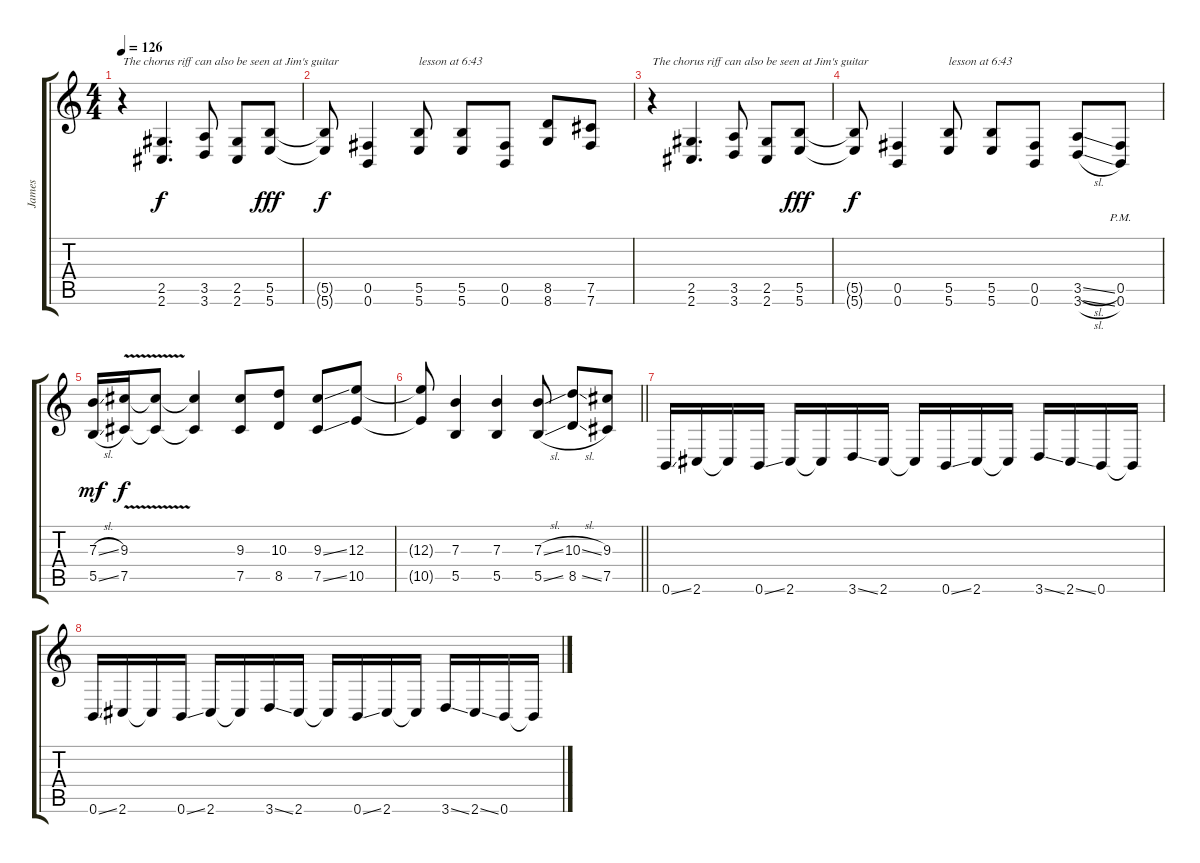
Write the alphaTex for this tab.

\track ("James" "James") {instrument distortionguitar}
\staff {score tabs}
\tuning (C4 Ab3 E3 B2 Gb2 B1) {hide}
\ts (4 4)
\tempo 126
\clef g2
\ks c
r.4{txt "The chorus riff can also be seen at Jim's guitar" dy f} (2.5 2.6).4{d} (3.5 3.6).8 (2.5 2.6).8 (5.5 5.6).8{dy fff} |
(5.5{t} 5.6{t}).8{dy f} (0.5 0.6).4 (5.5 5.6).8{txt "lesson at 6:43"} (5.5 5.6).8 (0.5 0.6).8 (8.5 8.6).8 (7.5 7.6).8 |
r.4{txt "The chorus riff can also be seen at Jim's guitar"} (2.5 2.6).4{d} (3.5 3.6).8 (2.5 2.6).8 (5.5 5.6).8{dy fff} |
(5.5{t} 5.6{t}).8{dy f} (0.5 0.6).4 (5.5 5.6).8{txt "lesson at 6:43"} (5.5 5.6).8 (0.5 0.6).8 (3.5{sl} 3.6{sl}).8 (0.5{pm} 0.6{pm}).8 |
(7.3{sl} 5.5{sl}).16{dy mf} (9.3{v} 7.5{v}).16{dy f} (9.3{t} 7.5{t}).8 (9.3{t} 7.5{t}).4 (9.3 7.5).8 (10.3 8.5).8 (9.3{ss} 7.5{ss}).8 (12.3 10.5).8 |
\barLineRight lightlight
(12.3{t} 10.5{t}).8 (7.3 5.5).4 (7.3 5.5).4 (7.3{sl} 5.5{sl}).8 (10.3{sl} 8.5{sl}).8 (9.3 7.5).8 |
0.6{ss}.16 2.6.16 2.6{t}.16 0.6{ss}.16 2.6.16 2.6{t}.16 3.6{ss}.16 2.6.16 2.6{t}.16 0.6{ss}.16 2.6.16 2.6{t}.16 3.6{ss}.16 2.6{ss}.16 0.6.16 0.6{t}.16 |
0.6{ss}.16 2.6.16 2.6{t}.16 0.6{ss}.16 2.6.16 2.6{t}.16 3.6{ss}.16 2.6.16 2.6{t}.16 0.6{ss}.16 2.6.16 2.6{t}.16 3.6{ss}.16 2.6{ss}.16 0.6.16 0.6{t}.16
